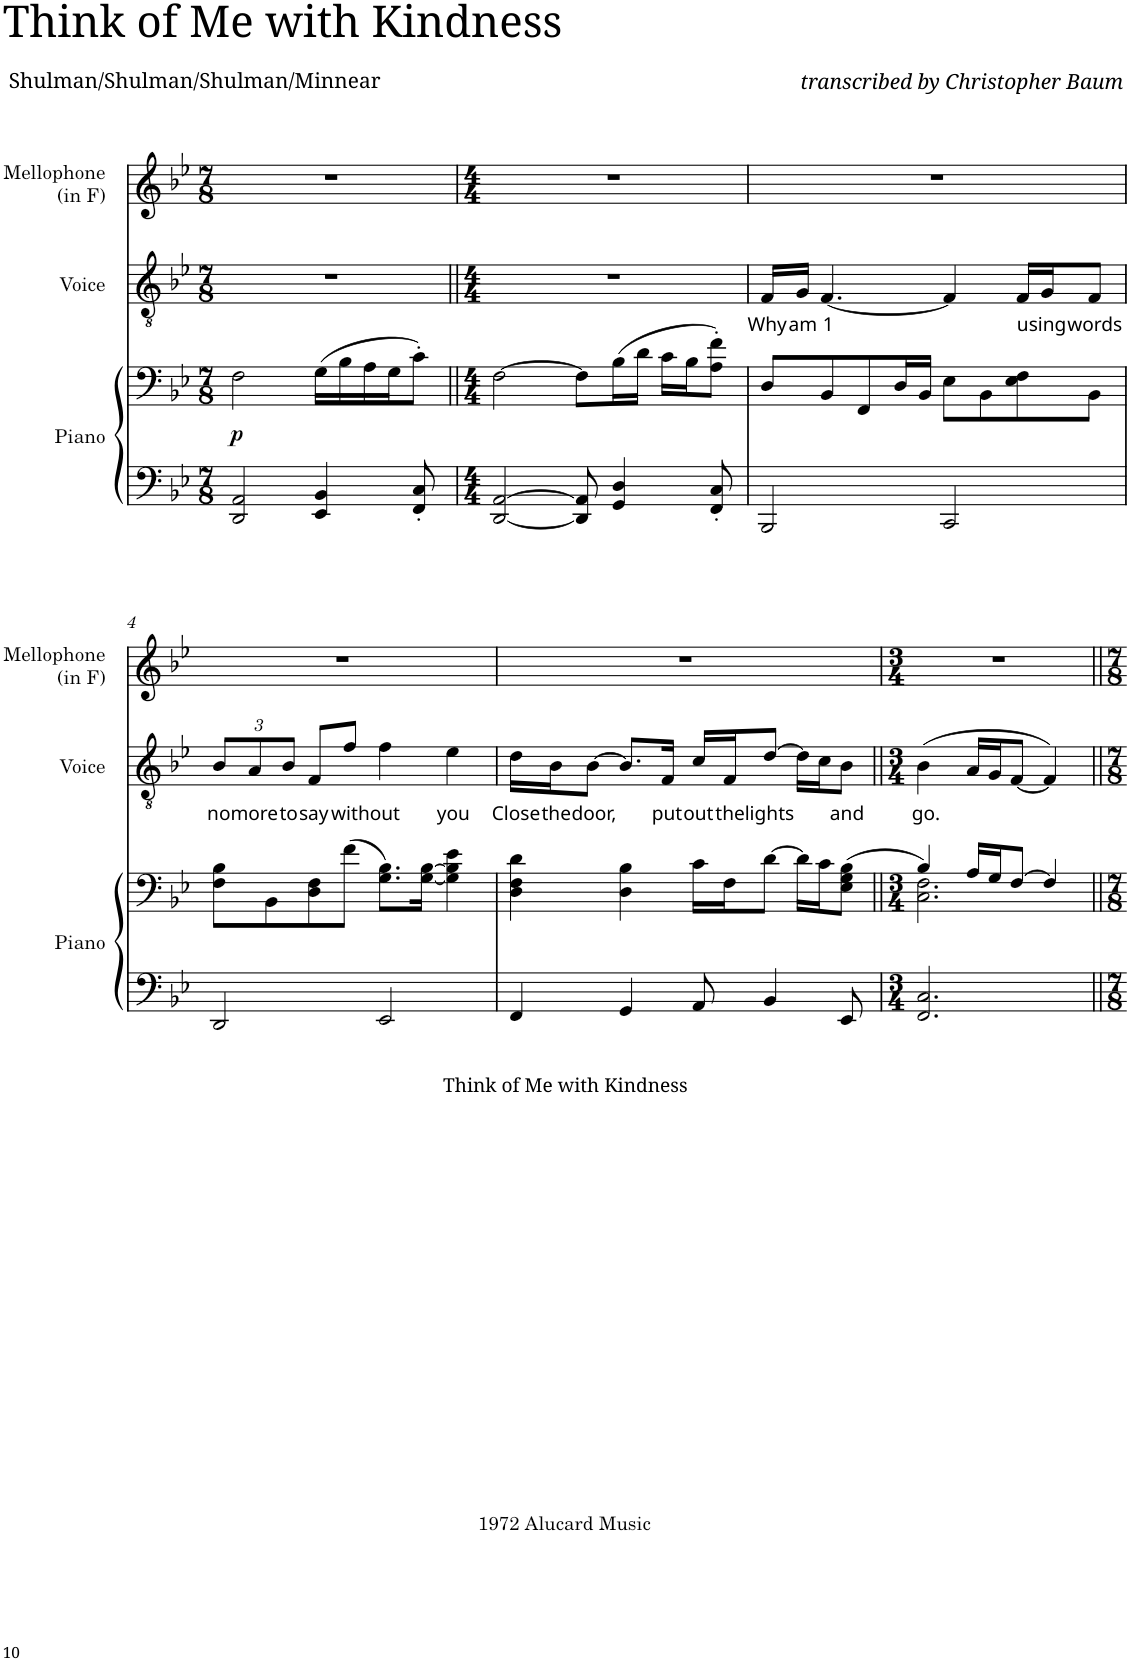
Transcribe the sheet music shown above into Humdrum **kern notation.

**kern	**kern	**dynam	**kern	**text	**kern
*part3	*part3	*part3	*part2	*part2	*part1
*staff4	*staff3	*staff3/4	*staff2	*staff2	*staff1
*I"Piano	*	*	*I"Voice	*	*I"Mellophone (in F)
*I'Piano	*	*	*I'Voice	*	*I'Mellophone (in F)
*clefF4	*clefF4	*	*clefGv2	*	*clefG2
*k[b-e-]	*k[b-e-]	*	*k[b-e-]	*	*k[b-e-]
*M7/8	*M7/8	*	*M7/8	*	*M7/8
=1	=1	=1	=1	=1	=1
!	!	!LO:DY:b	!	!	!
2DD/ 2AA/	2F\	p	2..r	.	2..r
4EE-/ 4BB-/	(>16G\LL	.	.	.	.
.	16B-\	.	.	.	.
.	16A\	.	.	.	.
.	16G\J	.	.	.	.
8FF/' 8C/'	8c'\J)	.	.	.	.
=2	=2	=2	=2	=2	=2
*M4/4	*M4/4	*	*M4/4	*	*M4/4
[<2DD/ [>2AA/	[>2F\	.	1r	.	1r
8DD/] 8AA/]	8F\L]	.	.	.	.
4GG/ 4D/	(>16B-\L	.	.	.	.
.	16d\JJ	.	.	.	.
.	16c\LL	.	.	.	.
.	16B-\J	.	.	.	.
8FF/' 8C/'	8A\' 8f\'J)	.	.	.	.
=3	=3	=3	=3	=3	=3
!	!	!	!	!LO:LY:b	!
2BBB-/	8D/L	.	16F/LL	Why	1r
!	!	!	!	!LO:LY:b	!
.	.	.	16G/JJ	am	.
!	!	!	!	!LO:LY:b	!
.	8BB-/	.	[<4.F/	1	.
.	8FF/	.	.	.	.
.	16D/L	.	.	.	.
.	16BB-/JJ	.	.	.	.
2CC/	8E-\L	.	4F/]	.	.
.	8BB-\	.	.	.	.
!	!	!	!	!LO:LY:b	!
.	8E-\ 8F\	.	16F/LL	u	.
!	!	!	!	!LO:LY:b	!
.	.	.	16G/J	sing	.
!	!	!	!	!LO:LY:b	!
.	8BB-\J	.	8F/J	words	.
!!LO:LB:g=z
=4	=4	=4	=4	=4	=4
*	*	*	*Xbrackettup	*	*
!	!	!	!	!LO:LY:b	!
2DD/	8F\ 8B-\L	.	12B-/L	no	1r
!	!	!	!	!LO:LY:b	!
.	.	.	12A/	more	.
.	8BB-\	.	.	.	.
!	!	!	!	!LO:LY:b	!
.	.	.	12B-/J	to	.
!	!	!	!	!LO:LY:b	!
.	8D\ 8F\	.	8F/L	say	.
!	!	!	!	!LO:LY:b	!
.	(>8f\J	.	8f/J	with	.
!	!	!	!	!LO:LY:b	!
2EE-/	8.G\ 8.B-\L)	.	4f\	out	.
.	[<16G\ [>16B-\Jk	.	.	.	.
!	!	!	!	!LO:LY:b	!
.	4G\] 4B-\] 4e-\	.	4e-\	you	.
=5	=5	=5	=5	=5	=5
!	!	!	!	!LO:LY:b	!
4FF/	4D\ 4F\ 4d\	.	16d\LL	Close	1r
!	!	!	!	!LO:LY:b	!
.	.	.	16B-\J	the	.
!	!	!	!	!LO:LY:b	!
.	.	.	[>8B-\J	door,	.
4GG/	4D\ 4B-\	.	8.B-/L]	.	.
!	!	!	!	!LO:LY:b	!
.	.	.	16F/Jk	put	.
!	!	!	!	!LO:LY:b	!
8AA/	16c\LL	.	16c/LL	out	.
!	!	!	!	!LO:LY:b	!
.	16F\J	.	16F/J	the	.
!	!	!	!	!LO:LY:b	!
4BB-/	[>8d\J	.	[>8d/J	lights	.
.	16d\LL]	.	16d\LL]	.	.
.	16c\J	.	16c\J	.	.
!	!	!	!	!LO:LY:b	!
8EE-/	(>8E-\ 8G\ 8B-\J	.	8B-\J	and	.
=6	=6	=6	=6	=6	=6
*M3/4	*M3/4	*	*M3/4	*	*M3/4
*	*^	*	*	*	*
!	!	!	!	!	!LO:LY:b	!
2.FF/ 2.C/	4B-/)	2.C\ 2.F\	.	(>4B-\	go.	2.r
.	16A/LL	.	.	16A/LL	.	.
.	16G/J	.	.	16G/J	.	.
.	[>8F/J	.	.	[<8F/J	.	.
.	4F/]	.	.	4F/])	.	.
*	*v	*v	*	*	*	*
=||	=||	=||	=||	=||	=||
*-	*-	*-	*-	*-	*-
